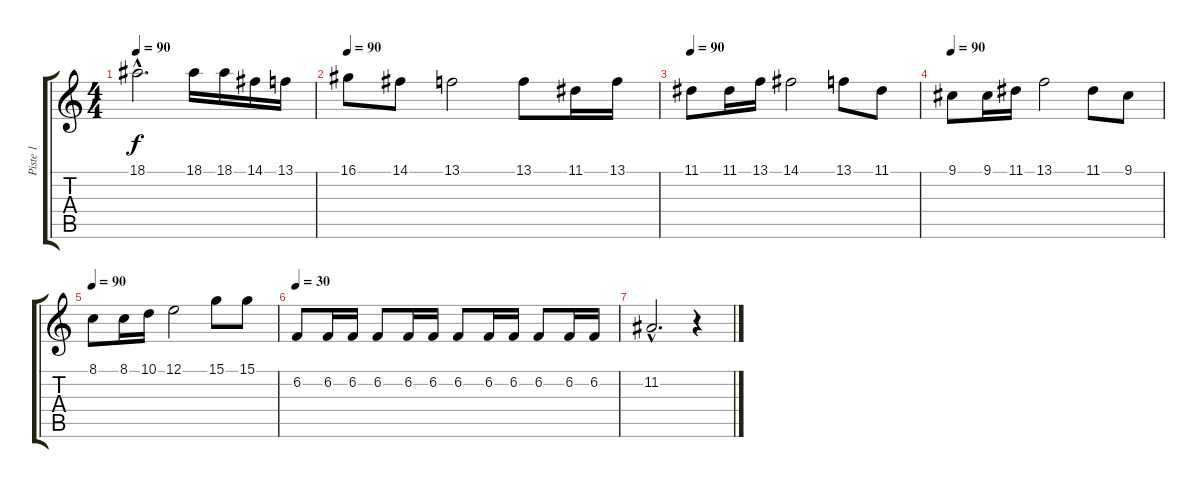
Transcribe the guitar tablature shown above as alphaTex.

\track ("Piste 1" "Piste 1") {instrument stringensemble1}
\staff {score tabs}
\tuning (E4 B3 G3 D3 A2 E2) {hide}
\ts (4 4)
\tempo 90
\clef g2
\ks c
18.1{hac}.2{d dy f} 18.1.16 18.1.16 14.1.16 13.1.16 |
\tempo 90
16.1.8 14.1.8 13.1.2 13.1.8 11.1.16 13.1.16 |
\tempo 90
11.1.8 11.1.16 13.1.16 14.1.2 13.1.8 11.1.8 |
\tempo 90
9.1.8 9.1.16 11.1.16 13.1.2 11.1.8 9.1.8 |
\tempo 90
8.1.8 8.1.16 10.1.16 12.1.2 15.1.8 15.1.8 |
\tempo 90
\tempo 30
6.2.8 6.2.16 6.2.16 6.2.8 6.2.16 6.2.16 6.2.8 6.2.16 6.2.16 6.2.8 6.2.16 6.2.16 |
11.2{hac}.2{d} r.4
